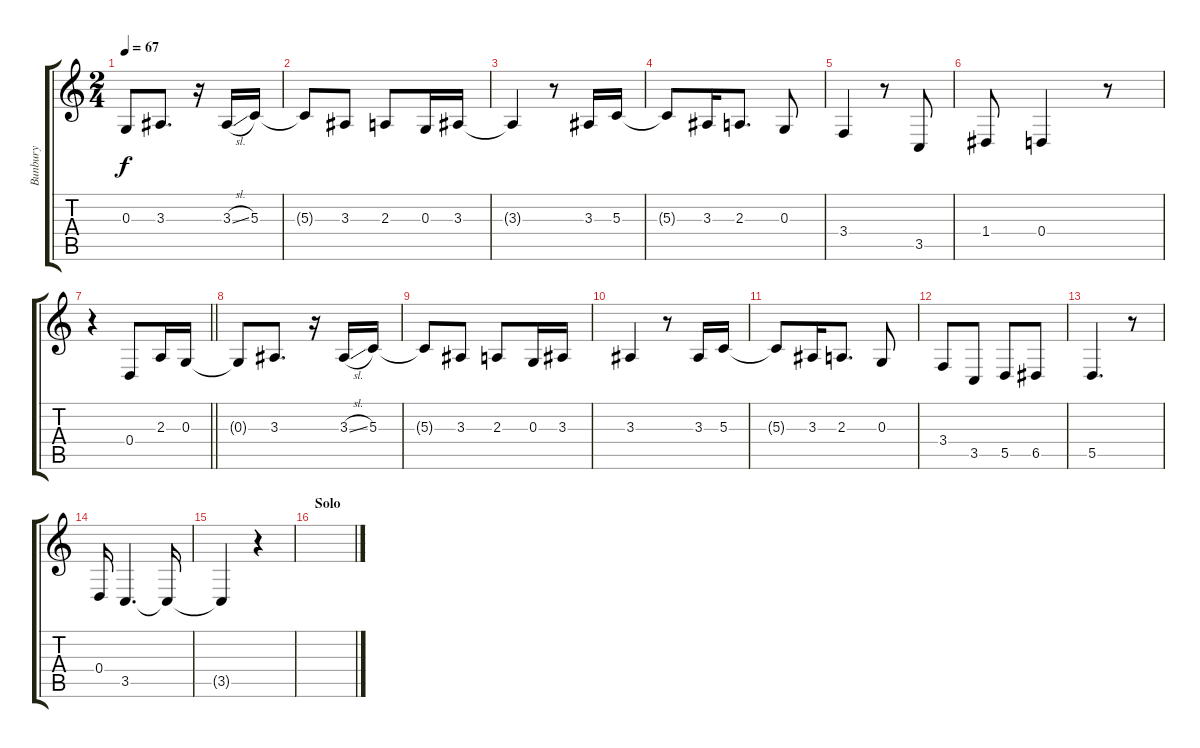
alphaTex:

\track ("Bunbury" "Bunbury") {instrument altosax}
\staff {score tabs}
\tuning (E4 B3 G3 D3 A2 E2) {hide}
\ts (2 4)
\tempo 67
\clef g2
\ks c
0.3{t}.8{dy f} 3.3.8{d} r.16 3.3{sl}.16 5.3.16 |
5.3{t}.8 3.3.8 2.3.8 0.3.16 3.3.16 |
3.3{t}.4 r.8 3.3.16 5.3.16 |
5.3{t}.8 3.3.16 2.3.8{d} 0.3.8 |
3.4.4 r.8 3.5.8 |
1.4.8 0.4.4 r.8 |
\barLineRight lightlight
r.4 0.4.8 2.3.16 0.3.16 |
0.3{t}.8 3.3.8{d} r.16 3.3{sl}.16 5.3.16 |
5.3{t}.8 3.3.8 2.3.8 0.3.16 3.3.16 |
3.3.4 r.8 3.3.16 5.3.16 |
5.3{t}.8 3.3.16 2.3.8{d} 0.3.8 |
3.4.8 3.5.8 5.5.8 6.5.8 |
5.5.4{d} r.8 |
0.4.16 3.5.4{d} 3.5{t}.16 |
3.5{t}.4 r.4 |
\section ("" "Solo")
